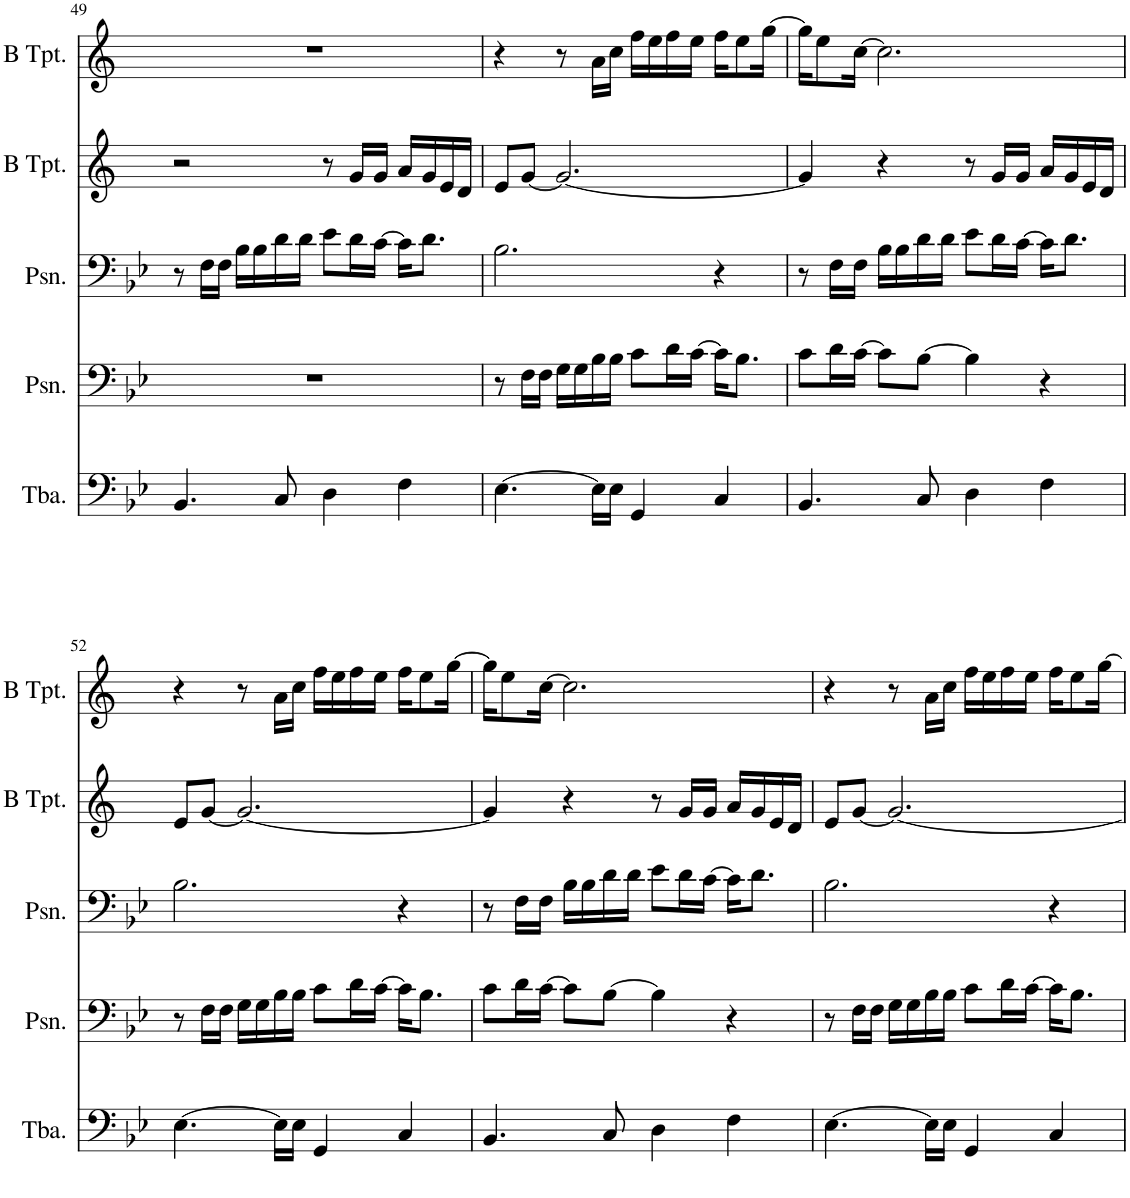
**kern	**kern	**kern	**kern	**kern
*part5	*part4	*part3	*part2	*part1
*staff5	*staff4	*staff3	*staff2	*staff1
*I"Tuba	*I"Posaune	*I"Posaune	*I"Trompete in B	*I"Trompete in B
*I'Tba.	*I'Psn.	*I'Psn.	*	*
!!LO:PB:g=z
*clefF4	*clefF4	*clefF4	*clefG2	*clefG2
*	*	*	*Trd1c2	*Trd1c2
*k[b-e-]	*k[b-e-]	*k[b-e-]	*k[]	*k[]
*M4/4	*M4/4	*M4/4	*M4/4	*M4/4
=49	=49	=49	=49	=49
4.BB-/	1r	8r	2r	1r
.	.	16F\LL	.	.
.	.	16F\JJ	.	.
.	.	16B-\LL	.	.
.	.	16B-\	.	.
8C/	.	16d\	.	.
.	.	16d\JJ	.	.
4D\	.	8e-\L	8r	.
.	.	16d\L	16g/LL	.
.	.	[16c\JJ	16g/JJ	.
4F\	.	16c\KL]	16a/LL	.
.	.	8.d\J	16g/	.
.	.	.	16e/	.
.	.	.	16d/JJ	.
=50	=50	=50	=50	=50
[4.E-\	8r	2.B-\	8e/L	4r
.	16F\LL	.	[8g/J	.
.	16F\JJ	.	.	.
.	16G\LL	.	2.g/_	8r
.	16G\	.	.	.
16E-\LL]	16B-\	.	.	16a\LL
16E-\JJ	16B-\JJ	.	.	16cc\JJ
4GG/	8c\L	.	.	16ff\LL
.	.	.	.	16ee\
.	16d\L	.	.	16ff\
.	[16c\JJ	.	.	16ee\JJ
4C/	16c\KL]	4r	.	16ff\KL
.	8.B-\J	.	.	8ee\
.	.	.	.	[16gg\Jk
=51	=51	=51	=51	=51
4.BB-/	8c\L	8r	4g/]	16gg\KL]
.	.	.	.	8ee\
.	16d\L	16F\LL	.	.
.	[16c\JJ	16F\JJ	.	[16cc\Jk
.	8c\L]	16B-\LL	4r	2.cc\]
.	.	16B-\	.	.
8C/	[8B-\J	16d\	.	.
.	.	16d\JJ	.	.
4D\	4B-\]	8e-\L	8r	.
.	.	16d\L	16g/LL	.
.	.	[16c\JJ	16g/JJ	.
4F\	4r	16c\KL]	16a/LL	.
.	.	8.d\J	16g/	.
.	.	.	16e/	.
.	.	.	16d/JJ	.
!!LO:LB:g=z
=52	=52	=52	=52	=52
[4.E-\	8r	2.B-\	8e/L	4r
.	16F\LL	.	[8g/J	.
.	16F\JJ	.	.	.
.	16G\LL	.	2.g/_	8r
.	16G\	.	.	.
16E-\LL]	16B-\	.	.	16a\LL
16E-\JJ	16B-\JJ	.	.	16cc\JJ
4GG/	8c\L	.	.	16ff\LL
.	.	.	.	16ee\
.	16d\L	.	.	16ff\
.	[16c\JJ	.	.	16ee\JJ
4C/	16c\KL]	4r	.	16ff\KL
.	8.B-\J	.	.	8ee\
.	.	.	.	[16gg\Jk
=53	=53	=53	=53	=53
4.BB-/	8c\L	8r	4g/]	16gg\KL]
.	.	.	.	8ee\
.	16d\L	16F\LL	.	.
.	[16c\JJ	16F\JJ	.	[16cc\Jk
.	8c\L]	16B-\LL	4r	2.cc\]
.	.	16B-\	.	.
8C/	[8B-\J	16d\	.	.
.	.	16d\JJ	.	.
4D\	4B-\]	8e-\L	8r	.
.	.	16d\L	16g/LL	.
.	.	[16c\JJ	16g/JJ	.
4F\	4r	16c\KL]	16a/LL	.
.	.	8.d\J	16g/	.
.	.	.	16e/	.
.	.	.	16d/JJ	.
=54	=54	=54	=54	=54
[4.E-\	8r	2.B-\	8e/L	4r
.	16F\LL	.	[8g/J	.
.	16F\JJ	.	.	.
.	16G\LL	.	2.g/_	8r
.	16G\	.	.	.
16E-\LL]	16B-\	.	.	16a\LL
16E-\JJ	16B-\JJ	.	.	16cc\JJ
4GG/	8c\L	.	.	16ff\LL
.	.	.	.	16ee\
.	16d\L	.	.	16ff\
.	[16c\JJ	.	.	16ee\JJ
4C/	16c\KL]	4r	.	16ff\KL
.	8.B-\J	.	.	8ee\
.	.	.	.	[16gg\Jk
=	=	=	=	=
*-	*-	*-	*-	*-
